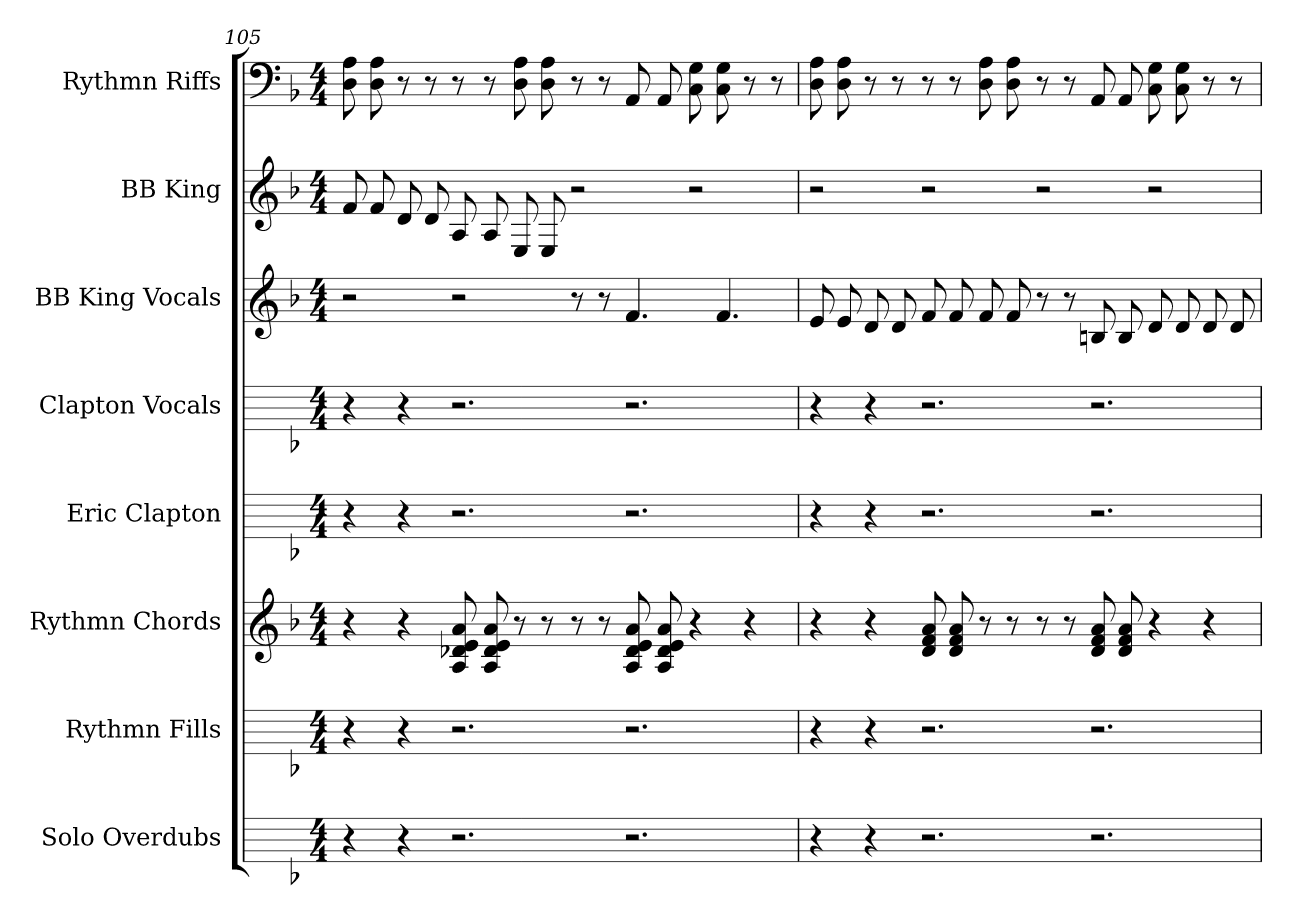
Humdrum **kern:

**kern	**kern	**kern	**kern	**kern	**kern	**kern	**kern
*part8	*part7	*part6	*part5	*part4	*part3	*part2	*part1
*staff8	*staff7	*staff6	*staff5	*staff4	*staff3	*staff2	*staff1
*I"Solo Overdubs	*I"Rythmn Fills	*I"Rythmn Chords	*I"Eric Clapton	*I"Clapton Vocals	*I"BB King Vocals	*I"BB King	*I"Rythmn Riffs
*	*	*	*	*	*	*	*
*k[b-]	*k[b-]	*k[b-]	*k[b-]	*k[b-]	*k[b-]	*k[b-]	*k[b-]
*M4/4	*M4/4	*M4/4	*M4/4	*M4/4	*M4/4	*M4/4	*M4/4
=105	=105	=105	=105	=105	=105	=105	=105
4r	4r	4r	4r	4r	2r	8f	8A 8D
.	.	.	.	.	.	8f	8A 8D
4r	4r	4r	4r	4r	.	8d	8r
.	.	.	.	.	.	8d	8r
2.r	2.r	8a 8e 8d- 8A	2.r	2.r	2r	8A	8r
.	.	8a 8e 8d- 8A	.	.	.	8A	8r
.	.	8r	.	.	.	8E	8A 8D
.	.	8r	.	.	.	8E	8A 8D
.	.	8r	.	.	8r	2r	8r
.	.	8r	.	.	8r	.	8r
2.r	2.r	8a 8e 8d- 8A	2.r	2.r	4.f	.	8AA
.	.	8a 8e 8d- 8A	.	.	.	.	8AA
.	.	4r	.	.	.	2r	8G 8C
.	.	.	.	.	4.f	.	8G 8C
.	.	4r	.	.	.	.	8r
.	.	.	.	.	.	.	8r
=106	=106	=106	=106	=106	=106	=106	=106
4r	4r	4r	4r	4r	8e	2r	8A 8D
.	.	.	.	.	8e	.	8A 8D
4r	4r	4r	4r	4r	8d	.	8r
.	.	.	.	.	8d	.	8r
2.r	2.r	8a 8f 8d	2.r	2.r	8f	2r	8r
.	.	8a 8f 8d	.	.	8f	.	8r
.	.	8r	.	.	8f	.	8A 8D
.	.	8r	.	.	8f	.	8A 8D
.	.	8r	.	.	8r	2r	8r
.	.	8r	.	.	8r	.	8r
2.r	2.r	8a 8f 8d	2.r	2.r	8B	.	8AA
.	.	8a 8f 8d	.	.	8B	.	8AA
.	.	4r	.	.	8d	2r	8G 8C
.	.	.	.	.	8d	.	8G 8C
.	.	4r	.	.	8d	.	8r
.	.	.	.	.	8d	.	8r
=	=	=	=	=	=	=	=
*-	*-	*-	*-	*-	*-	*-	*-
